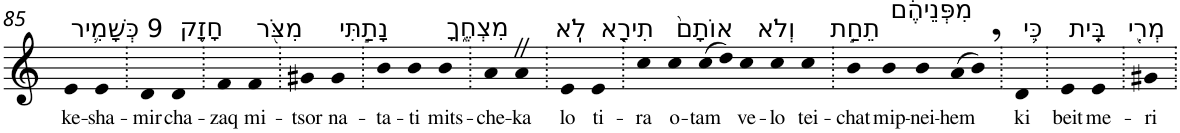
**kern	**text
*part1	*part1
*staff1	*staff1
*I"Piano	*
*I'Pno	*
!!LO:PB:g=z
*clefG2	*
*k[]	*
=85	=85
!LO:TX:a:t=9 כְּשָׁמִ֛יר	!
!	!LO:LY:b
4e	ke-
!	!LO:LY:b
4e	-sha-
=86.	=86.
!	!LO:LY:b
4d	-mir
!LO:TX:a:t=חָזָ֥ק	!
!	!LO:LY:b
4d	cha-
=87.	=87.
!	!LO:LY:b
4f	-zaq
!LO:TX:a:t=מִצֹּ֖ר	!
!	!LO:LY:b
4f	mi-
=88.	=88.
!	!LO:LY:b
4g#X	-tsor
!LO:TX:a:t=נָתַ֣תִּי	!
!	!LO:LY:b
4g#	na-
=89.	=89.
!	!LO:LY:b
4b	-ta-
!	!LO:LY:b
4b	-ti
!LO:TX:a:t=מִצְחֶ֑ךָ	!
!	!LO:LY:b
4b	mits-
=90.	=90.
!	!LO:LY:b
4a	-che-
!	!LO:LY:b
4aZ	-ka
=91.	=91.
!LO:TX:a:t=לֹֽא	!
!	!LO:LY:b
4e	lo
!LO:TX:a:t=תִירָ֤א	!
!	!LO:LY:b
4e	ti-
=92.	=92.
!	!LO:LY:b
4cc	-ra
!LO:TX:a:t=אוֹתָם֙	!
!	!LO:LY:b
4cc	o-
!	!LO:LY:b
(>8cc	-tam
8dd)	.
!LO:TX:a:t=וְלֹא	!
!	!LO:LY:b
4cc	ve-
!	!LO:LY:b
4cc	-lo
!LO:TX:a:t=תֵחַ֣ת	!
!	!LO:LY:b
4cc	tei-
=93.	=93.
!	!LO:LY:b
4b	-chat
!LO:TX:a:t=מִפְּנֵיהֶ֔ם	!
!	!LO:LY:b
4b	mip-
!	!LO:LY:b
4b	-nei-
!	!LO:LY:b
(>8a	-hem
8b,)	.
=94.	=94.
!LO:TX:a:t=כִּ֛י	!
!	!LO:LY:b
4d	ki
=95.	=95.
!LO:TX:a:t=בֵּֽית	!
!	!LO:LY:b
4e	beit
!LO:TX:a:t=מְרִ֖י	!
!	!LO:LY:b
4e	me-
=96.	=96.
!	!LO:LY:b
4g#X	-ri
=.	=.
*-	*-
